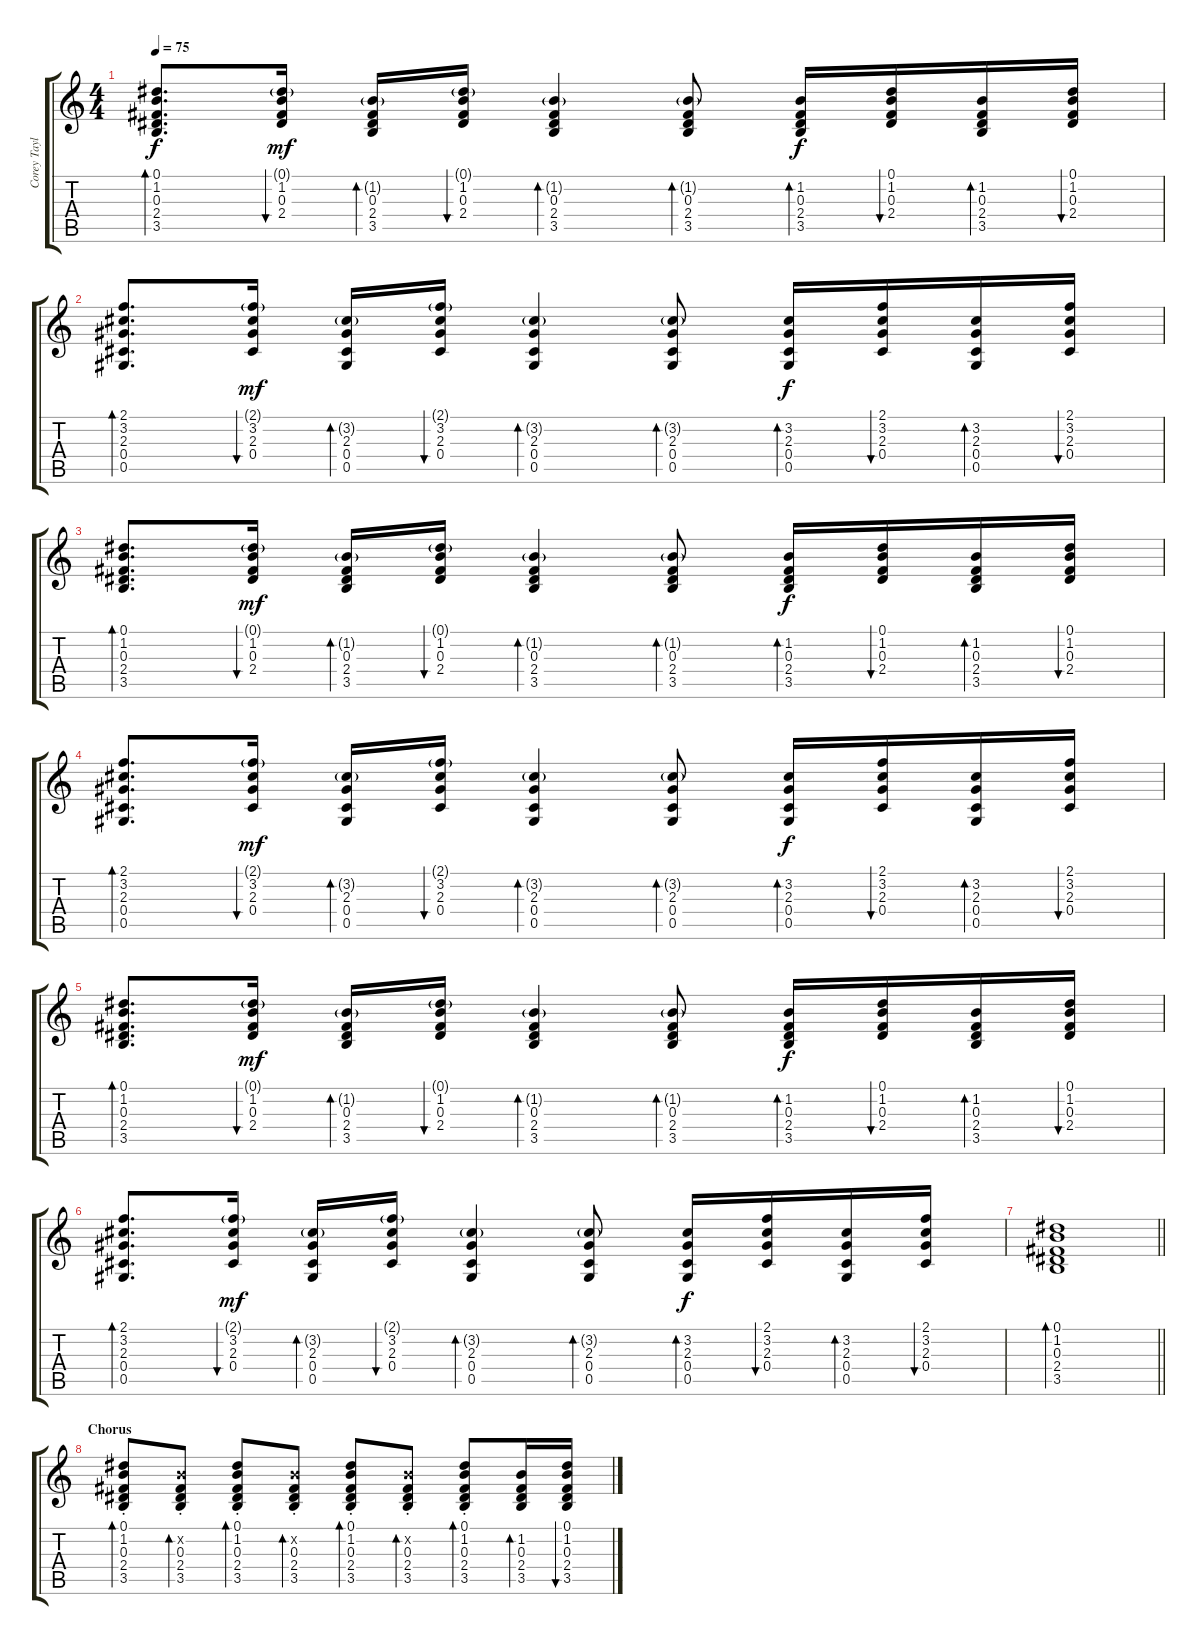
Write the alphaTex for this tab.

\track ("Corey Taylor Guitar" "Corey Tayl") {instrument acousticguitarsteel}
\staff {score tabs}
\tuning (Eb4 Bb3 Gb3 Db3 Ab2 Db2) {hide}
\ts (4 4)
\tempo 75
\clef g2
\ks c
(0.1 1.2 0.3 2.4 3.5).8{d bd 120 dy f} (0.1{g} 1.2 0.3 2.4).16{bu 60 dy mf} (1.2{g} 0.3 2.4 3.5).16{bd 60} (0.1{g} 1.2 0.3 2.4).16{bu 60} (1.2{g} 0.3 2.4 3.5).4{bd 60} (1.2{g} 0.3 2.4 3.5).8{bd 60} (1.2 0.3 2.4 3.5).16{bd 60 dy f} (0.1 1.2 0.3 2.4).16{bu 60} (1.2 0.3 2.4 3.5).16{bd 60} (0.1 1.2 0.3 2.4).16{bu 60} |
(2.1 3.2 2.3 0.4 0.5).8{d bd 120} (2.1{g} 3.2 2.3 0.4).16{bu 60 dy mf} (3.2{g} 2.3 0.4 0.5).16{bd 60} (2.1{g} 3.2 2.3 0.4).16{bu 60} (3.2{g} 2.3 0.4 0.5).4{bd 60} (3.2{g} 2.3 0.4 0.5).8{bd 60} (3.2 2.3 0.4 0.5).16{bd 60 dy f} (2.1 3.2 2.3 0.4).16{bu 60} (3.2 2.3 0.4 0.5).16{bd 60} (2.1 3.2 2.3 0.4).16{bu 60} |
(0.1 1.2 0.3 2.4 3.5).8{d bd 120} (0.1{g} 1.2 0.3 2.4).16{bu 60 dy mf} (1.2{g} 0.3 2.4 3.5).16{bd 60} (0.1{g} 1.2 0.3 2.4).16{bu 60} (1.2{g} 0.3 2.4 3.5).4{bd 60} (1.2{g} 0.3 2.4 3.5).8{bd 60} (1.2 0.3 2.4 3.5).16{bd 60 dy f} (0.1 1.2 0.3 2.4).16{bu 60} (1.2 0.3 2.4 3.5).16{bd 60} (0.1 1.2 0.3 2.4).16{bu 60} |
(2.1 3.2 2.3 0.4 0.5).8{d bd 120} (2.1{g} 3.2 2.3 0.4).16{bu 60 dy mf} (3.2{g} 2.3 0.4 0.5).16{bd 60} (2.1{g} 3.2 2.3 0.4).16{bu 60} (3.2{g} 2.3 0.4 0.5).4{bd 60} (3.2{g} 2.3 0.4 0.5).8{bd 60} (3.2 2.3 0.4 0.5).16{bd 60 dy f} (2.1 3.2 2.3 0.4).16{bu 60} (3.2 2.3 0.4 0.5).16{bd 60} (2.1 3.2 2.3 0.4).16{bu 60} |
(0.1 1.2 0.3 2.4 3.5).8{d bd 120} (0.1{g} 1.2 0.3 2.4).16{bu 60 dy mf} (1.2{g} 0.3 2.4 3.5).16{bd 60} (0.1{g} 1.2 0.3 2.4).16{bu 60} (1.2{g} 0.3 2.4 3.5).4{bd 60} (1.2{g} 0.3 2.4 3.5).8{bd 60} (1.2 0.3 2.4 3.5).16{bd 60 dy f} (0.1 1.2 0.3 2.4).16{bu 60} (1.2 0.3 2.4 3.5).16{bd 60} (0.1 1.2 0.3 2.4).16{bu 60} |
(2.1 3.2 2.3 0.4 0.5).8{d bd 120} (2.1{g} 3.2 2.3 0.4).16{bu 60 dy mf} (3.2{g} 2.3 0.4 0.5).16{bd 60} (2.1{g} 3.2 2.3 0.4).16{bu 60} (3.2{g} 2.3 0.4 0.5).4{bd 60} (3.2{g} 2.3 0.4 0.5).8{bd 60} (3.2 2.3 0.4 0.5).16{bd 60 dy f} (2.1 3.2 2.3 0.4).16{bu 60} (3.2 2.3 0.4 0.5).16{bd 60} (2.1 3.2 2.3 0.4).16{bu 60} |
\barLineRight lightlight
(0.1 1.2 0.3 2.4 3.5).1{bd 120} |
\section ("" "Chorus")
(0.1{st} 1.2 0.3 2.4 3.5).8{bd 30} (1.2{x} 0.3{st} 2.4{st} 3.5{st}).8{bd 30} (0.1{st} 1.2 0.3 2.4 3.5).8{bd 30} (1.2{x} 0.3{st} 2.4{st} 3.5{st}).8{bd 30} (0.1{st} 1.2 0.3 2.4 3.5).8{bd 30} (1.2{x} 0.3{st} 2.4{st} 3.5{st}).8{bd 30} (0.1{st} 1.2 0.3 2.4 3.5).8{bd 30} (1.2 0.3 2.4 3.5).16{bd 30} (0.1 1.2 0.3 2.4 3.5).16{bu 30}
